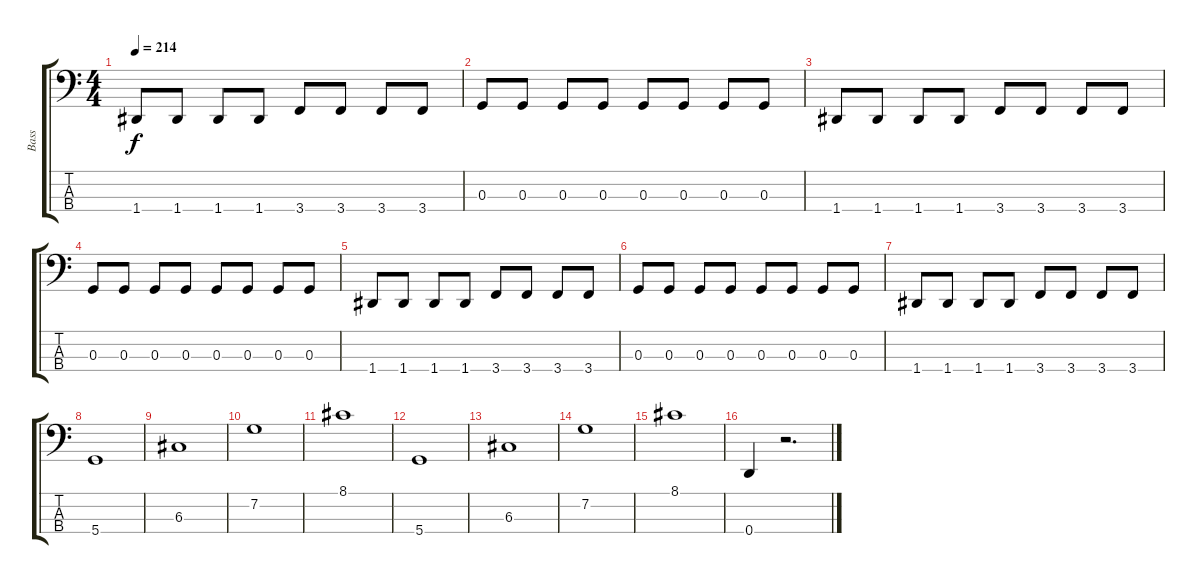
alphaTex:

\track ("Bass" "Bass") {instrument electricbasspick}
\staff {score tabs}
\tuning (F2 C2 G1 D1) {hide}
\ts (4 4)
\tempo 214
\clef f4
\ks c
1.4.8{dy f} 1.4.8 1.4.8 1.4.8 3.4.8 3.4.8 3.4.8 3.4.8 |
0.3.8 0.3.8 0.3.8 0.3.8 0.3.8 0.3.8 0.3.8 0.3.8 |
1.4.8 1.4.8 1.4.8 1.4.8 3.4.8 3.4.8 3.4.8 3.4.8 |
0.3.8 0.3.8 0.3.8 0.3.8 0.3.8 0.3.8 0.3.8 0.3.8 |
1.4.8 1.4.8 1.4.8 1.4.8 3.4.8 3.4.8 3.4.8 3.4.8 |
0.3.8 0.3.8 0.3.8 0.3.8 0.3.8 0.3.8 0.3.8 0.3.8 |
1.4.8 1.4.8 1.4.8 1.4.8 3.4.8 3.4.8 3.4.8 3.4.8 |
5.4.1 |
6.3.1 |
7.2.1 |
8.1.1 |
5.4.1 |
6.3.1 |
7.2.1 |
8.1.1 |
0.4.4 r.2{d}
